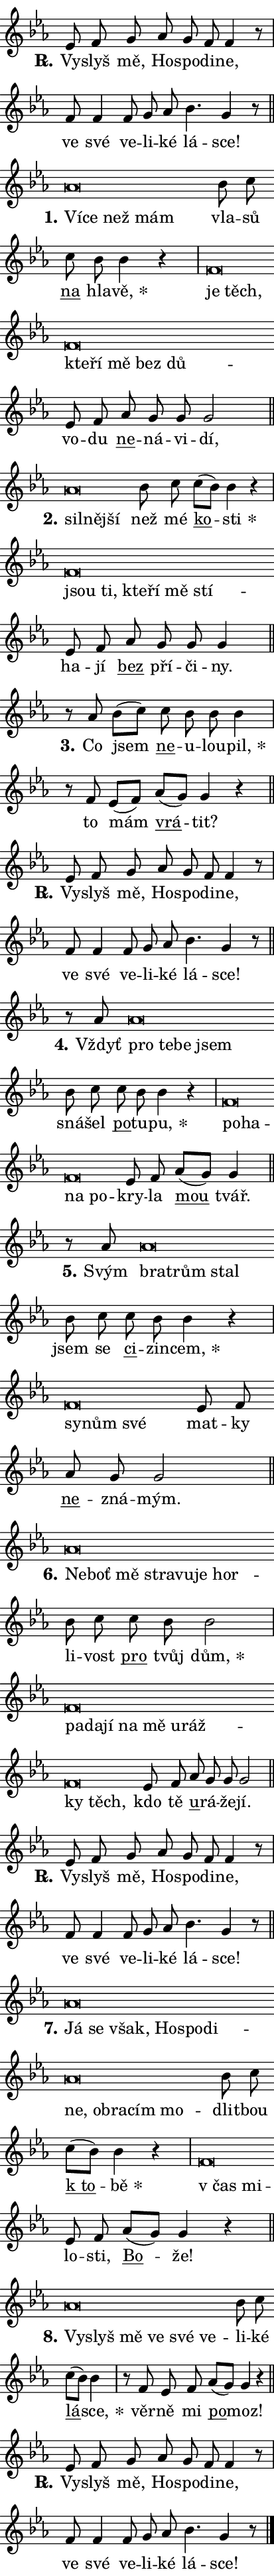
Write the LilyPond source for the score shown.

\version "2.22.1"
\header { tagline = "" }
\paper {
  indent = 0\cm
  top-margin = 0\cm
  right-margin = 0\cm
  bottom-margin = 0\cm
  left-margin = 0\cm
  paper-width = 7\cm
  page-breaking = #ly:one-page-breaking
  system-system-spacing.basic-distance = #11
  score-system-spacing.basic-distance = #11
  ragged-last = ##f
}


%% Author: Thomas Morley
%% https://lists.gnu.org/archive/html/lilypond-user/2020-05/msg00002.html
#(define (line-position grob)
"Returns position of @var[grob} in current system:
   @code{'start}, if at first time-step
   @code{'end}, if at last time-step
   @code{'middle} otherwise
"
  (let* ((col (ly:item-get-column grob))
         (ln (ly:grob-object col 'left-neighbor))
         (rn (ly:grob-object col 'right-neighbor))
         (col-to-check-left (if (ly:grob? ln) ln col))
         (col-to-check-right (if (ly:grob? rn) rn col))
         (break-dir-left
           (and
             (ly:grob-property col-to-check-left 'non-musical #f)
             (ly:item-break-dir col-to-check-left)))
         (break-dir-right
           (and
             (ly:grob-property col-to-check-right 'non-musical #f)
             (ly:item-break-dir col-to-check-right))))
        (cond ((eqv? 1 break-dir-left) 'start)
              ((eqv? -1 break-dir-right) 'end)
              (else 'middle))))

#(define (tranparent-at-line-position vctor)
  (lambda (grob)
  "Relying on @code{line-position} select the relevant enry from @var{vctor}.
Used to determine transparency,"
    (case (line-position grob)
      ((end) (not (vector-ref vctor 0)))
      ((middle) (not (vector-ref vctor 1)))
      ((start) (not (vector-ref vctor 2))))))

noteHeadBreakVisibility =
#(define-music-function (break-visibility)(vector?)
"Makes @code{NoteHead}s transparent relying on @var{break-visibility}"
#{
  \override NoteHead.transparent =
    #(tranparent-at-line-position break-visibility)
#})

#(define delete-ledgers-for-transparent-note-heads
  (lambda (grob)
    "Reads whether a @code{NoteHead} is transparent.
If so this @code{NoteHead} is removed from @code{'note-heads} from
@var{grob}, which is supposed to be @code{LedgerLineSpanner}.
As a result ledgers are not printed for this @code{NoteHead}"
    (let* ((nhds-array (ly:grob-object grob 'note-heads))
           (nhds-list
             (if (ly:grob-array? nhds-array)
                 (ly:grob-array->list nhds-array)
                 '()))
           ;; Relies on the transparent-property being done before
           ;; Staff.LedgerLineSpanner.after-line-breaking is executed.
           ;; This is fragile ...
           (to-keep
             (remove
               (lambda (nhd)
                 (ly:grob-property nhd 'transparent #f))
               nhds-list)))
      ;; TODO find a better method to iterate over grob-arrays, similiar
      ;; to filter/remove etc for lists
      ;; For now rebuilt from scratch
      (set! (ly:grob-object grob 'note-heads)  '())
      (for-each
        (lambda (nhd)
          (ly:pointer-group-interface::add-grob grob 'note-heads nhd))
        to-keep))))

hideNotes = {
  \noteHeadBreakVisibility #begin-of-line-visible
}
unHideNotes = {
  \noteHeadBreakVisibility #all-visible
}

% work-around for resetting accidentals
% https://lilypond.org/doc/v2.23/Documentation/notation/displaying-rhythms#unmetered-music
cadenzaMeasure = {
  \cadenzaOff
  \partial 1024 s1024
  \cadenzaOn
}

#(define-markup-command (accent layout props text) (markup?)
  "Underline accented syllable"
  (interpret-markup layout props
    #{\markup \override #'(offset . 4.3) \underline { #text }#}))

responsum = \markup \concat {
  "R" \hspace #-1.05 \path #0.1 #'((moveto 0 0.07) (lineto 0.9 0.8)) \hspace #0.05 "."
}

\layout {
    \context {
        \Staff
        \remove "Time_signature_engraver"
        \override LedgerLineSpanner.after-line-breaking = #delete-ledgers-for-transparent-note-heads
    }
    \context {
        \Voice {
            \override NoteHead.output-attributes = #'((class . "notehead"))
            \override Hairpin.height = #0.55
        }
    }
    \context {
        \Lyrics {
            \override StanzaNumber.output-attributes = #'((class . "stanzanumber"))
            \override LyricSpace.minimum-distance = #0.9
            \override LyricText.font-name = #"TeX Gyre Schola"
            \override LyricText.font-size = 1
            \override StanzaNumber.font-name = #"TeX Gyre Schola Bold"
            \override StanzaNumber.font-size = 1
        }
    }
}

% magnetic-lyrics.ily
%
%   written by
%     Jean Abou Samra <jean@abou-samra.fr>
%     Werner Lemberg <wl@gnu.org>
%
%   adapted by
%     Jiri Hon <jiri.hon@gmail.com>
%
% Version 2022-Apr-15

% https://www.mail-archive.com/lilypond-user@gnu.org/msg149350.html

#(define (Left_hyphen_pointer_engraver context)
   "Collect syllable-hyphen-syllable occurrences in lyrics and store
them in properties.  This engraver only looks to the left.  For
example, if the lyrics input is @code{foo -- bar}, it does the
following.

@itemize @bullet
@item
Set the @code{text} property of the @code{LyricHyphen} grob between
@q{foo} and @q{bar} to @code{foo}.

@item
Set the @code{left-hyphen} property of the @code{LyricText} grob with
text @q{foo} to the @code{LyricHyphen} grob between @q{foo} and
@q{bar}.
@end itemize

Use this auxiliary engraver in combination with the
@code{lyric-@/text::@/apply-@/magnetic-@/offset!} hook."
   (let ((hyphen #f)
         (text #f))
     (make-engraver
      (acknowledgers
       ((lyric-syllable-interface engraver grob source-engraver)
        (set! text grob)))
      (end-acknowledgers
       ((lyric-hyphen-interface engraver grob source-engraver)
        ;(when (not (grob::has-interface grob 'lyric-space-interface))
          (set! hyphen grob)));)
      ((stop-translation-timestep engraver)
       (when (and text hyphen)
         (ly:grob-set-object! text 'left-hyphen hyphen))
       (set! text #f)
       (set! hyphen #f)))))

#(define (lyric-text::apply-magnetic-offset! grob)
   "If the space between two syllables is less than the value in
property @code{LyricText@/.details@/.squash-threshold}, move the right
syllable to the left so that it gets concatenated with the left
syllable.

Use this function as a hook for
@code{LyricText@/.after-@/line-@/breaking} if the
@code{Left_@/hyphen_@/pointer_@/engraver} is active."
   (let ((hyphen (ly:grob-object grob 'left-hyphen #f)))
     (when hyphen
       (let ((left-text (ly:spanner-bound hyphen LEFT)))
         (when (grob::has-interface left-text 'lyric-syllable-interface)
           (let* ((common (ly:grob-common-refpoint grob left-text X))
                  (this-x-ext (ly:grob-extent grob common X))
                  (left-x-ext
                   (begin
                     ;; Trigger magnetism for left-text.
                     (ly:grob-property left-text 'after-line-breaking)
                     (ly:grob-extent left-text common X)))
                  ;; `delta` is the gap width between two syllables.
                  (delta (- (interval-start this-x-ext)
                            (interval-end left-x-ext)))
                  (details (ly:grob-property grob 'details))
                  (threshold (assoc-get 'squash-threshold details 0.2)))
             (when (< delta threshold)
               (let* (;; We have to manipulate the input text so that
                      ;; ligatures crossing syllable boundaries are not
                      ;; disabled.  For languages based on the Latin
                      ;; script this is essentially a beautification.
                      ;; However, for non-Western scripts it can be a
                      ;; necessity.
                      (lt (ly:grob-property left-text 'text))
                      (rt (ly:grob-property grob 'text))
                      (is-space (grob::has-interface hyphen 'lyric-space-interface))
                      (space (if is-space " " ""))
                      (space-markup (grob-interpret-markup grob " "))
                      (space-size (interval-length (ly:stencil-extent space-markup X)))
                      (extra-delta (if is-space space-size 0))
                      ;; Append new syllable.
                      (ltrt-space (if (and (string? lt) (string? rt))
                                (string-append lt space rt)
                                (make-concat-markup (list lt space rt))))
                      ;; Right-align `ltrt` to the right side.
                      (ltrt-space-markup (grob-interpret-markup
                               grob
                               (make-translate-markup
                                (cons (interval-length this-x-ext) 0)
                                (make-right-align-markup ltrt-space)))))
                 (begin
                   ;; Don't print `left-text`.
                   (ly:grob-set-property! left-text 'stencil #f)
                   ;; Set text and stencil (which holds all collected
                   ;; syllables so far) and shift it to the left.
                   (ly:grob-set-property! grob 'text ltrt-space)
                   (ly:grob-set-property! grob 'stencil ltrt-space-markup)
                   (ly:grob-translate-axis! grob (- (- delta extra-delta)) X))))))))))


#(define (lyric-hyphen::displace-bounds-first grob)
   ;; Make very sure this callback isn't triggered too early.
   (let ((left (ly:spanner-bound grob LEFT))
         (right (ly:spanner-bound grob RIGHT)))
     (ly:grob-property left 'after-line-breaking)
     (ly:grob-property right 'after-line-breaking)
     (ly:lyric-hyphen::print grob)))

squashThreshold = #0.4

\layout {
  \context {
    \Lyrics
    \consists #Left_hyphen_pointer_engraver
    \override LyricText.after-line-breaking =
      #lyric-text::apply-magnetic-offset!
    \override LyricHyphen.stencil = #lyric-hyphen::displace-bounds-first
    \override LyricText.details.squash-threshold = \squashThreshold
    \override LyricHyphen.minimum-distance = 0
    \override LyricHyphen.minimum-length = \squashThreshold
  }
}

squash = \override LyricText.details.squash-threshold = 9999
unSquash = \override LyricText.details.squash-threshold = \squashThreshold

left = \override LyricText.self-alignment-X = #LEFT
unLeft = \revert LyricText.self-alignment-X

starOffset = #(lambda (grob) 
                (let ((x_offset (ly:self-alignment-interface::aligned-on-x-parent grob)))
                  (if (= x_offset 0) 0 (+ x_offset 1.2))))

star = #(define-music-function (syllable)(string?)
"Append star separator at the end of a syllable"
#{
  \once \override LyricText.X-offset = #starOffset
  \lyricmode { \markup {
    #syllable
    \override #'((font-name . "TeX Gyre Schola Bold")) \hspace #0.2 \lower #0.65 \larger "*"
  } }
#})

starAccent = #(define-music-function (syllable)(string?)
"Append star separator at the end of a syllable and make accent"
#{
  \once \override LyricText.X-offset = #starOffset
  \lyricmode { \markup {
    \accent #syllable
    \override #'((font-name . "TeX Gyre Schola Bold")) \hspace #0.2 \lower #0.65 \larger "*"
  } }
#})

breath = #(define-music-function (syllable)(string?)
"Append breathing indicator at the end of a syllable"
#{
  \lyricmode { \markup { #syllable "+" } }
#})

optionalBreath = #(define-music-function (syllable)(string?)
"Append optional breathing indicator at the end of a syllable"
#{
  \lyricmode { \markup { #syllable "(+)" } }
#})


\score {
    <<
        \new Voice = "melody" { \cadenzaOn \key es \major \relative { es'8 f g as g f f4 r8 \cadenzaMeasure \bar "|" f f4 \bar "" f8 g as \bar "" bes4. g4 r8 \cadenzaMeasure \bar "||" \break }
\relative { as'\breve*1/16 \hideNotes \breve*1/16 \bar "" \breve*1/16 \breve*1/16 \bar "" \unHideNotes bes8 c \bar "" c bes bes4 r \cadenzaMeasure \bar "|" f\breve*1/16 \hideNotes \breve*1/16 \bar "" \breve*1/16 \bar "" \breve*1/16 \bar "" \breve*1/16 \bar "" \breve*1/16 \breve*1/16 \bar "" \unHideNotes es8 f \bar "" as g g g2 \cadenzaMeasure \bar "||" \break }
\relative { as'\breve*1/16 \hideNotes \breve*1/16 \breve*1/16 \bar "" \unHideNotes bes8 c \bar "" c[( bes)] bes4 r \cadenzaMeasure \bar "|" f\breve*1/16 \hideNotes \breve*1/16 \bar "" \breve*1/16 \bar "" \breve*1/16 \bar "" \breve*1/16 \breve*1/16 \bar "" \unHideNotes es8 f \bar "" as g g g4 \cadenzaMeasure \bar "||" \break }
\relative { r8 as' bes8[( c)] \bar "" c bes bes bes4 \cadenzaMeasure \bar "|" r8 f es8[( f)] \bar "" as[( g)] g4 r \cadenzaMeasure \bar "||" \break }
\relative { es'8 f g as g f f4 r8 \cadenzaMeasure \bar "|" f f4 \bar "" f8 g as \bar "" bes4. g4 r8 \cadenzaMeasure \bar "||" \break }
\relative { r8 as'8 as\breve*1/16 \hideNotes \breve*1/16 \bar "" \breve*1/16 \breve*1/16 \bar "" \unHideNotes bes8 c \bar "" c bes bes4 r \cadenzaMeasure \bar "|" f\breve*1/16 \hideNotes \breve*1/16 \bar "" \breve*1/16 \breve*1/16 \bar "" \unHideNotes es8 f \bar "" as[( g)] g4 \cadenzaMeasure \bar "||" \break }
\relative { r8 as'8 as\breve*1/16 \hideNotes \breve*1/16 \breve*1/16 \bar "" \unHideNotes bes8 c \bar "" c bes bes4 r \cadenzaMeasure \bar "|" f\breve*1/16 \hideNotes \breve*1/16 \breve*1/16 \bar "" \unHideNotes es8 f \bar "" as g g2 \cadenzaMeasure \bar "||" \break }
\relative { as'\breve*1/16 \hideNotes \breve*1/16 \bar "" \breve*1/16 \bar "" \breve*1/16 \bar "" \breve*1/16 \bar "" \breve*1/16 \breve*1/16 \bar "" \unHideNotes bes8 c \bar "" c bes bes2 \cadenzaMeasure \bar "|" f\breve*1/16 \hideNotes \breve*1/16 \bar "" \breve*1/16 \bar "" \breve*1/16 \bar "" \breve*1/16 \bar "" \breve*1/16 \bar "" \breve*1/16 \bar "" \breve*1/16 \breve*1/16 \bar "" \unHideNotes es8 f \bar "" as g g g2 \cadenzaMeasure \bar "||" \break }
\relative { es'8 f g as g f f4 r8 \cadenzaMeasure \bar "|" f f4 \bar "" f8 g as \bar "" bes4. g4 r8 \cadenzaMeasure \bar "||" \break }
\relative { as'\breve*1/16 \hideNotes \breve*1/16 \bar "" \breve*1/16 \bar "" \breve*1/16 \bar "" \breve*1/16 \bar "" \breve*1/16 \bar "" \breve*1/16 \bar "" \breve*1/16 \bar "" \breve*1/16 \bar "" \breve*1/16 \breve*1/16 \bar "" \unHideNotes bes8 c \bar "" c[( bes)] bes4 r \cadenzaMeasure \bar "|" f\breve*1/16 \hideNotes \breve*1/16 \bar "" \unHideNotes es8 f \bar "" as[( g)] g4 r \cadenzaMeasure \bar "||" \break }
\relative { as'\breve*1/16 \hideNotes \breve*1/16 \bar "" \breve*1/16 \bar "" \breve*1/16 \bar "" \breve*1/16 \breve*1/16 \bar "" \unHideNotes bes8 c \bar "" c[( bes)] bes4 \cadenzaMeasure \bar "|" r8 f es8 f \bar "" as[( g)] g4 r \cadenzaMeasure \bar "||" \break }
\relative { es'8 f g as g f f4 r8 \cadenzaMeasure \bar "|" f f4 \bar "" f8 g as \bar "" bes4. g4 r8 \cadenzaMeasure \bar "||" \break } \bar "|." }
        \new Lyrics \lyricsto "melody" { \lyricmode { \set stanza = \responsum
Vy -- slyš mě, Ho -- spo -- di -- ne, ve své ve -- li -- ké lá -- sce!
\set stanza = "1."
\left Ví -- \squash ce než mám \unLeft \unSquash vla -- sů \markup \accent na hla -- \star vě, \left je \squash těch, kte -- ří mě bez dů -- \unLeft \unSquash vo -- du \markup \accent ne -- ná -- vi -- dí,
\set stanza = "2."
\left sil -- \squash něj -- ší \unLeft \unSquash než mé \markup \accent ko -- \star sti \left jsou \squash ti, kte -- ří mě stí -- \unLeft \unSquash ha -- jí \markup \accent bez pří -- či -- ny.
\set stanza = "3."
Co jsem \markup \accent ne -- u -- lou -- \star pil, to mám \markup \accent vrá -- tit?
\set stanza = \responsum
Vy -- slyš mě, Ho -- spo -- di -- ne, ve své ve -- li -- ké lá -- sce!
\set stanza = "4."
Vždyť \left pro \squash te -- be jsem \unLeft \unSquash sná -- šel \markup \accent po -- tu -- \star pu, \left po -- \squash ha -- na po -- \unLeft \unSquash kry -- la \markup \accent mou tvář.
\set stanza = "5."
Svým \left bra -- \squash trům stal \unLeft \unSquash jsem se \markup \accent ci -- zin -- \star cem, \left sy -- \squash nům své \unLeft \unSquash mat -- ky \markup \accent ne -- zná -- mým.
\set stanza = "6."
\left Ne -- \squash boť mě stra -- vu -- je hor -- \unLeft \unSquash li -- vost \markup \accent pro tvůj \star dům, \left pa -- \squash da -- jí na mě u -- ráž -- ky těch, \unLeft \unSquash kdo tě \markup \accent u -- rá -- že -- jí.
\set stanza = \responsum
Vy -- slyš mě, Ho -- spo -- di -- ne, ve své ve -- li -- ké lá -- sce!
\set stanza = "7."
\left Já \squash se však, Ho -- spo -- di -- ne, o -- bra -- cím mo -- \unLeft \unSquash dlit -- bou \markup \accent "k to" -- \star bě \left "v čas" \squash mi -- \unLeft \unSquash lo -- sti, \markup \accent Bo -- že!
\set stanza = "8."
\left Vy -- \squash slyš mě ve své ve -- \unLeft \unSquash li -- ké \markup \accent lá -- \star sce, věr -- ně mi \markup \accent po -- moz!
\set stanza = \responsum
Vy -- slyš mě, Ho -- spo -- di -- ne, ve své ve -- li -- ké lá -- sce! } }
    >>
    \layout {}
}
